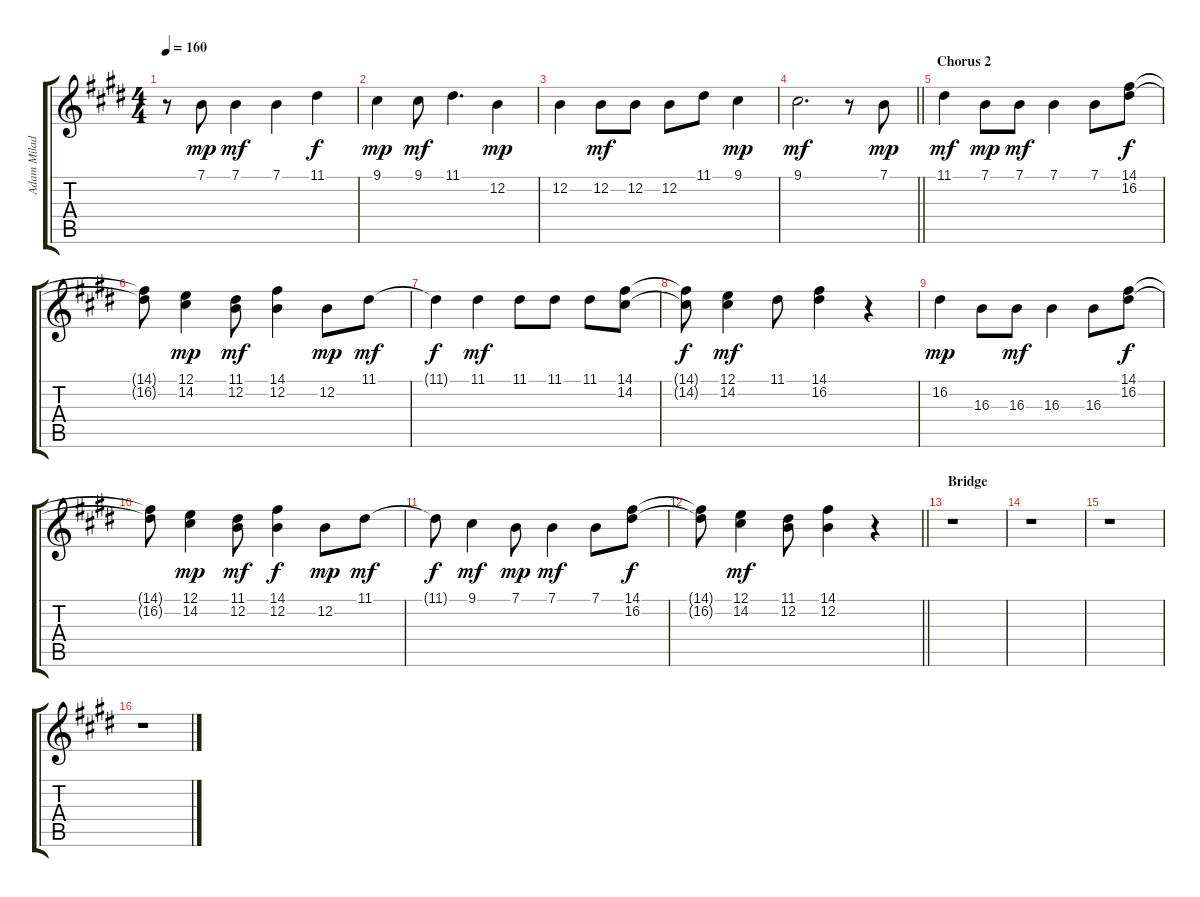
\track ("Adam Milad - Vocal" "Adam Milad") {instrument trumpet}
\staff {score tabs}
\tuning (E4 B3 G3 D3 A2 E2) {hide}
\ts (4 4)
\tempo 160
\clef g2
\ks e
r.8{dy mf} 7.1.8{dy mp} 7.1.4{dy mf} 7.1.4 11.1.4{dy f} |
9.1.4{dy mp} 9.1.8{dy mf} 11.1.4{d} 12.2.4{dy mp} |
12.2.4 12.2.8{dy mf} 12.2.8 12.2.8 11.1.8 9.1.4{dy mp} |
\barLineRight lightlight
9.1.2{d dy mf} r.8 7.1.8{dy mp} |
\section ("" "Chorus 2")
11.1.4{dy mf} 7.1.8{dy mp} 7.1.8{dy mf} 7.1.4 7.1.8 (14.1 16.2).8{dy f} |
(14.1{t} 16.2{t}).8 (12.1 14.2).4{dy mp} (11.1 12.2).8{dy mf} (14.1 12.2).4 12.2.8{dy mp} 11.1.8{dy mf} |
11.1{t}.4{dy f} 11.1.4{dy mf} 11.1.8 11.1.8 11.1.8 (14.1 14.2).8 |
(14.1{t} 14.2{t}).8{dy f} (12.1 14.2).4{dy mf} 11.1.8 (14.1 16.2).4 r.4 |
16.2.4{dy mp} 16.3.8 16.3.8{dy mf} 16.3.4 16.3.8 (14.1 16.2).8{dy f} |
(14.1{t} 16.2{t}).8 (12.1 14.2).4{dy mp} (11.1 12.2).8{dy mf} (14.1 12.2).4{dy f} 12.2.8{dy mp} 11.1.8{dy mf} |
11.1{t}.8{dy f} 9.1.4{dy mf} 7.1.8{dy mp} 7.1.4{dy mf} 7.1.8 (14.1 16.2).8{dy f} |
\barLineRight lightlight
(14.1{t} 16.2{t}).8 (12.1 14.2).4{dy mf} (11.1 12.2).8 (14.1 12.2).4 r.4 |
\section ("" "Bridge")
r.1 |
r.1 |
r.1 |
r.1
